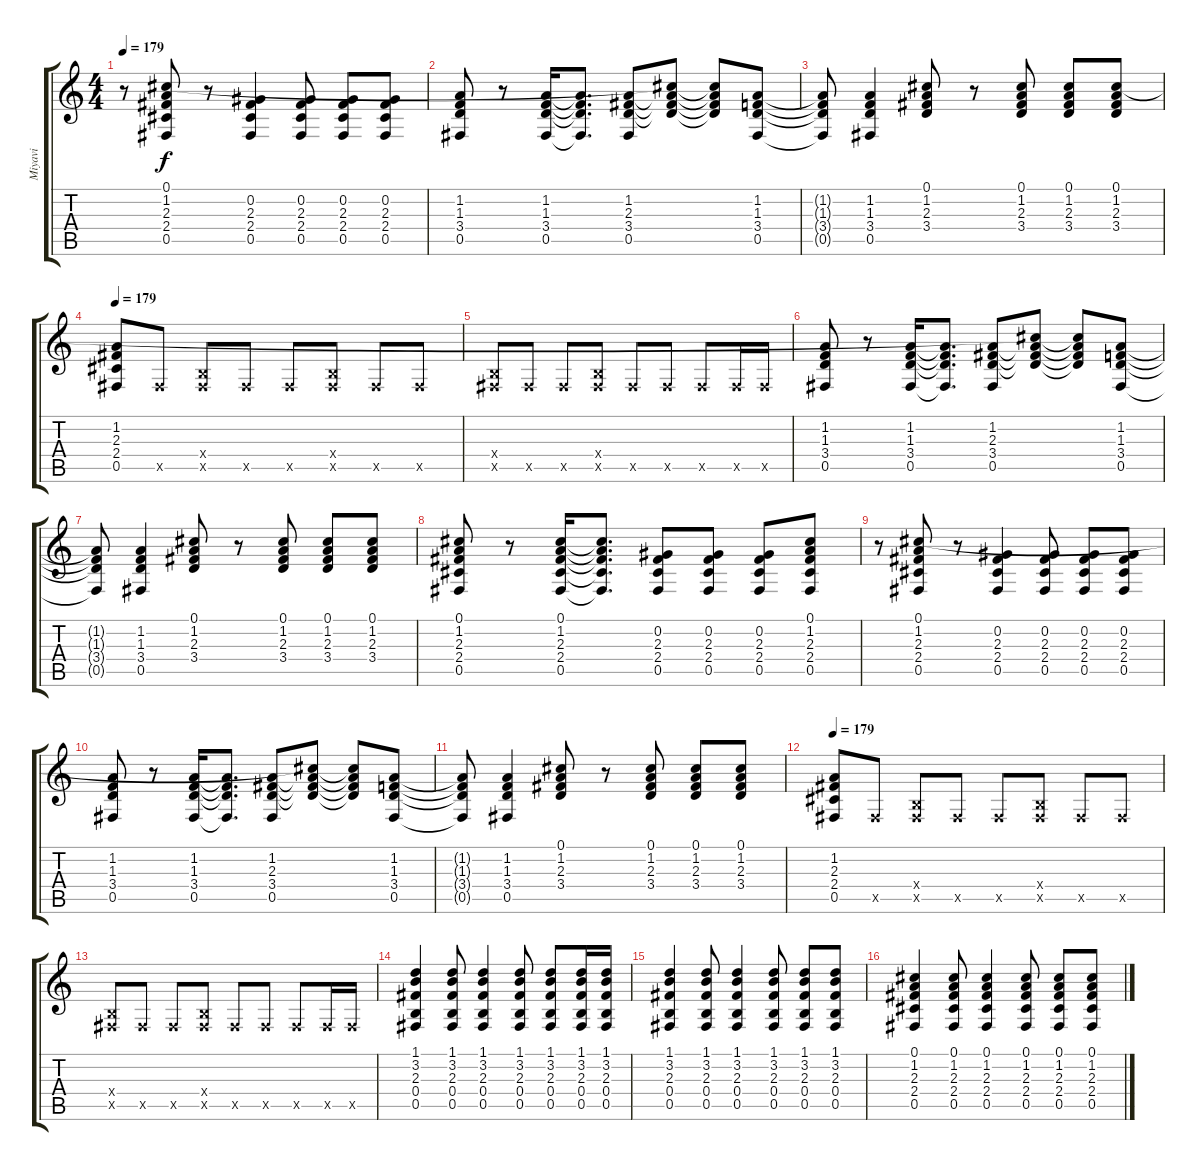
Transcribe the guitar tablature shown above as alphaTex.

\track ("Miyavi" "Miyavi") {instrument acousticguitarnylon}
\staff {score tabs}
\tuning (Db4 Ab3 E3 B2 Gb2 Db2) {hide}
\ts (4 4)
\tempo 179
\clef g2
\ks c
r.8{dy f} (0.1 1.2 2.3 2.4 0.5).8 r.8 (0.2 2.3 2.4 0.5).4 (0.2 2.3 2.4 0.5).8 (0.2 2.3 2.4 0.5).8 (0.2 2.3 2.4 0.5).8 |
(1.2 1.3 3.4 0.5).8 r.8 (1.2 1.3 3.4 0.5).16 (1.2{t} 1.3{t} 3.4{t} 0.5{t}).8{d} (1.2 2.3 3.4 0.5).8 (0.1{t} 1.2{t} 2.3{t} 3.4{t}).8 (0.1{t} 1.2{t} 2.3{t} 3.4{t}).8 (1.2 1.3 3.4 0.5).8 |
(1.2{t} 1.3{t} 3.4{t} 0.5{t}).8 (1.2 1.3 3.4 0.5).4 (0.1 1.2 2.3 3.4).8 r.8 (0.1 1.2 2.3 3.4).8 (0.1 1.2 2.3 3.4).8 (0.1 1.2 2.3 3.4).8 |
\tempo 179
(1.2 2.3 2.4 0.5).8 0.5{x}.8 (0.4{x} 0.5{x}).8 0.5{x}.8 0.5{x}.8 (0.4{x} 0.5{x}).8 0.5{x}.8 0.5{x}.8 |
(0.4{x} 0.5{x}).8 0.5{x}.8 0.5{x}.8 (0.4{x} 0.5{x}).8 0.5{x}.8 0.5{x}.8 0.5{x}.8 0.5{x}.16 0.5{x}.16 |
(1.2 1.3 3.4 0.5).8 r.8 (1.2 1.3 3.4 0.5).16 (1.2{t} 1.3{t} 3.4{t} 0.5{t}).8{d} (1.2 2.3 3.4 0.5).8 (0.1{t} 1.2{t} 2.3{t} 3.4{t}).8 (0.1{t} 1.2{t} 2.3{t} 3.4{t}).8 (1.2 1.3 3.4 0.5).8 |
(1.2{t} 1.3{t} 3.4{t} 0.5{t}).8 (1.2 1.3 3.4 0.5).4 (0.1 1.2 2.3 3.4).8 r.8 (0.1 1.2 2.3 3.4).8 (0.1 1.2 2.3 3.4).8 (0.1 1.2 2.3 3.4).8 |
(0.1 1.2 2.3 2.4 0.5).8 r.8 (0.1 1.2 2.3 2.4 0.5).16 (0.1{t} 1.2{t} 2.3{t} 2.4{t} 0.5{t}).8{d} (0.2 2.3 2.4 0.5).8 (0.2 2.3 2.4 0.5).8 (0.2 2.3 2.4 0.5).8 (0.1 1.2 2.3 2.4 0.5).8 |
r.8 (0.1 1.2 2.3 2.4 0.5).8 r.8 (0.2 2.3 2.4 0.5).4 (0.2 2.3 2.4 0.5).8 (0.2 2.3 2.4 0.5).8 (0.2 2.3 2.4 0.5).8 |
(1.2 1.3 3.4 0.5).8 r.8 (1.2 1.3 3.4 0.5).16 (1.2{t} 1.3{t} 3.4{t} 0.5{t}).8{d} (1.2 2.3 3.4 0.5).8 (0.1{t} 1.2{t} 2.3{t} 3.4{t}).8 (0.1{t} 1.2{t} 2.3{t} 3.4{t}).8 (1.2 1.3 3.4 0.5).8 |
(1.2{t} 1.3{t} 3.4{t} 0.5{t}).8 (1.2 1.3 3.4 0.5).4 (0.1 1.2 2.3 3.4).8 r.8 (0.1 1.2 2.3 3.4).8 (0.1 1.2 2.3 3.4).8 (0.1 1.2 2.3 3.4).8 |
\tempo 179
(1.2 2.3 2.4 0.5).8 0.5{x}.8 (0.4{x} 0.5{x}).8 0.5{x}.8 0.5{x}.8 (0.4{x} 0.5{x}).8 0.5{x}.8 0.5{x}.8 |
(0.4{x} 0.5{x}).8 0.5{x}.8 0.5{x}.8 (0.4{x} 0.5{x}).8 0.5{x}.8 0.5{x}.8 0.5{x}.8 0.5{x}.16 0.5{x}.16 |
(1.1 3.2 2.3 0.4 0.5).4 (1.1 3.2 2.3 0.4 0.5).8 (1.1 3.2 2.3 0.4 0.5).4 (1.1 3.2 2.3 0.4 0.5).8 (1.1 3.2 2.3 0.4 0.5).8 (1.1 3.2 2.3 0.4 0.5).16 (1.1 3.2 2.3 0.4 0.5).16 |
(1.1 3.2 2.3 0.4 0.5).4 (1.1 3.2 2.3 0.4 0.5).8 (1.1 3.2 2.3 0.4 0.5).4 (1.1 3.2 2.3 0.4 0.5).8 (1.1 3.2 2.3 0.4 0.5).8 (1.1 3.2 2.3 0.4 0.5).8 |
(0.1 1.2 2.3 2.4 0.5).4 (0.1 1.2 2.3 2.4 0.5).8 (0.1 1.2 2.3 2.4 0.5).4 (0.1 1.2 2.3 2.4 0.5).8 (0.1 1.2 2.3 2.4 0.5).8 (0.1 1.2 2.3 2.4 0.5).8
